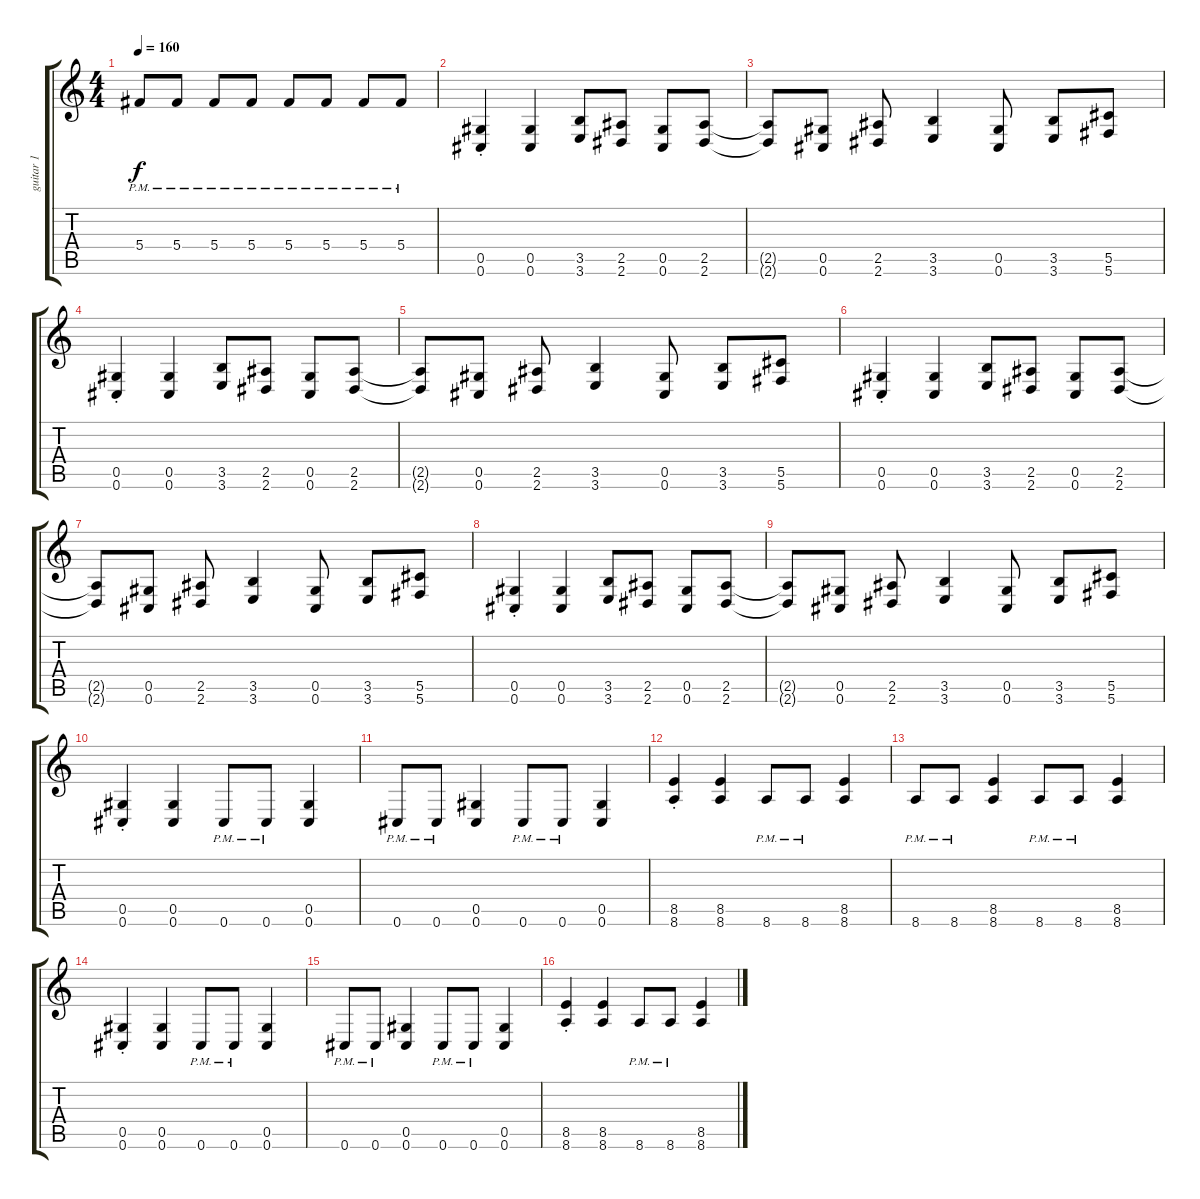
\track ("guitar 1" "guitar 1") {instrument distortionguitar}
\staff {score tabs}
\tuning (Eb4 Bb3 Gb3 Db3 Ab2 Db2) {hide}
\ts (4 4)
\tempo 160
\clef g2
\ks c
5.4{pm}.8{dy f} 5.4{pm}.8 5.4{pm}.8 5.4{pm}.8 5.4{pm}.8 5.4{pm}.8 5.4{pm}.8 5.4{pm}.8 |
(0.5{st} 0.6{st}).4 (0.5 0.6).4 (3.5 3.6).8 (2.5 2.6).8 (0.5 0.6).8 (2.5 2.6).8 |
(2.5{t} 2.6{t}).8 (0.5 0.6).8 (2.5 2.6).8 (3.5 3.6).4 (0.5 0.6).8 (3.5 3.6).8 (5.5 5.6).8 |
(0.5{st} 0.6{st}).4 (0.5 0.6).4 (3.5 3.6).8 (2.5 2.6).8 (0.5 0.6).8 (2.5 2.6).8 |
(2.5{t} 2.6{t}).8 (0.5 0.6).8 (2.5 2.6).8 (3.5 3.6).4 (0.5 0.6).8 (3.5 3.6).8 (5.5 5.6).8 |
(0.5{st} 0.6{st}).4 (0.5 0.6).4 (3.5 3.6).8 (2.5 2.6).8 (0.5 0.6).8 (2.5 2.6).8 |
(2.5{t} 2.6{t}).8 (0.5 0.6).8 (2.5 2.6).8 (3.5 3.6).4 (0.5 0.6).8 (3.5 3.6).8 (5.5 5.6).8 |
(0.5{st} 0.6{st}).4 (0.5 0.6).4 (3.5 3.6).8 (2.5 2.6).8 (0.5 0.6).8 (2.5 2.6).8 |
(2.5{t} 2.6{t}).8 (0.5 0.6).8 (2.5 2.6).8 (3.5 3.6).4 (0.5 0.6).8 (3.5 3.6).8 (5.5 5.6).8 |
(0.5{st} 0.6{st}).4 (0.5 0.6).4 0.6{pm}.8 0.6{pm}.8 (0.5 0.6).4 |
0.6{pm}.8 0.6{pm}.8 (0.5 0.6).4 0.6{pm}.8 0.6{pm}.8 (0.5 0.6).4 |
(8.5{st} 8.6{st}).4 (8.5 8.6).4 8.6{pm}.8 8.6{pm}.8 (8.5 8.6).4 |
8.6{pm}.8 8.6{pm}.8 (8.5 8.6).4 8.6{pm}.8 8.6{pm}.8 (8.5 8.6).4 |
(0.5{st} 0.6{st}).4 (0.5 0.6).4 0.6{pm}.8 0.6{pm}.8 (0.5 0.6).4 |
0.6{pm}.8 0.6{pm}.8 (0.5 0.6).4 0.6{pm}.8 0.6{pm}.8 (0.5 0.6).4 |
(8.5{st} 8.6{st}).4 (8.5 8.6).4 8.6{pm}.8 8.6{pm}.8 (8.5 8.6).4
